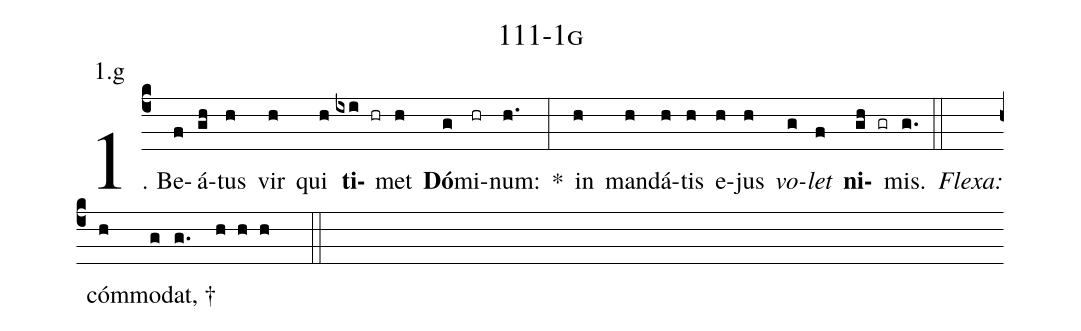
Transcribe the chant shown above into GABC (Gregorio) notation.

name: 111-1g;
annotation: 1.g;
%%
(c4)1. Be(f)á(gh)tus(h) vir(h) qui(h) <b>ti</b>(ixi hr)met(h) <b>Dó</b>(g)mi(hr)num:(h.) *(:) in(h) man(h)dá(h)tis(h) e(h)jus(h) <i>vo</i>(g)<i>let</i>(f) <b>ni</b>(gh gr)mis.(g.) (::)
<i>Flexa:</i>(////)  cóm(h)mo(g)dat, †(g.//// h h h  ::)
